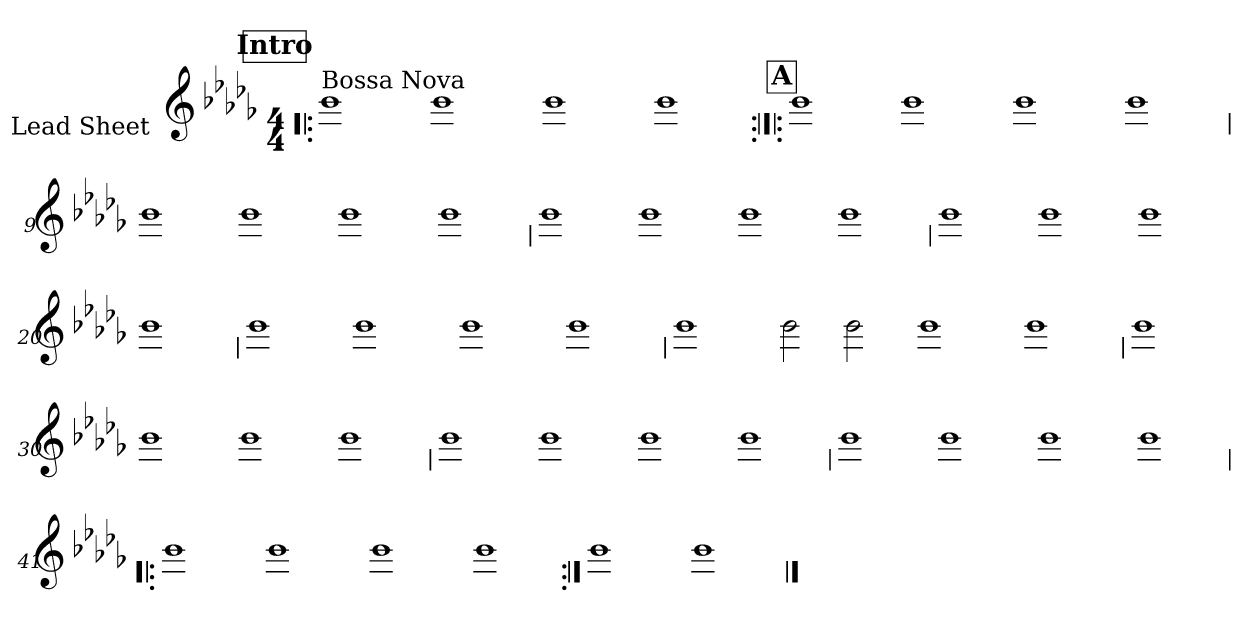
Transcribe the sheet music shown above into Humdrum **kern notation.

**kern
*part1
*staff1
*I"Lead Sheet
*stria0
*clefG2
*k[b-e-a-d-g-]
*b-:
*M4/4
!!LO:REH:place=s1:a:t=Intro
=1!|:
!LO:TX:a:t=Bossa Nova
1b-
=2-
1b-
=3-
1b-
=4-
1b-
!!LO:LB:g=z
!!LO:REH:place=s1:a:t=A
=5:|!|:
1b-
=6-
1b-
=7-
1b-
=8-
1b-
!!LO:LB:g=z
=9
1b-
=10-
1b-
=11-
1b-
=12-
1b-
!!LO:LB:g=z
=13
1b-
=14-
1b-
=15-
1b-
=16-
1b-
!!LO:LB:g=z
=17
1b-
=18-
1b-
=19-
1b-
=20-
1b-
!!LO:LB:g=z
=21
1b-
=22-
1b-
=23-
1b-
=24-
1b-
!!LO:LB:g=z
=25
1b-
=26-
2b-
2b-
=27-
1b-
=28-
1b-
!!LO:LB:g=z
=29
1b-
=30-
1b-
=31-
1b-
=32-
1b-
!!LO:LB:g=z
=33
1b-
=34-
1b-
=35-
1b-
=36-
1b-
!!LO:LB:g=z
=37
1b-
=38-
1b-
=39-
1b-
=40-
1b-
!!LO:LB:g=z
=41!|:
1b-
=42-
1b-
=43-
1b-
=44-
1b-
=45:|!
1b-
=46-
1b-
==
*-
